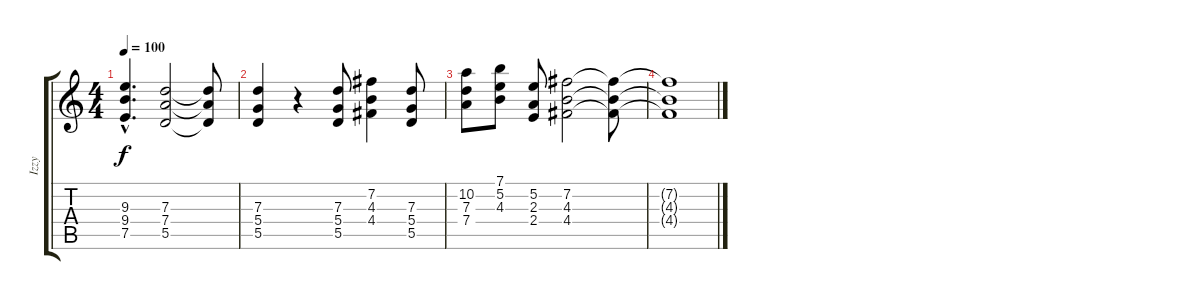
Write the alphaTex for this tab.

\track ("Izzy" "Izzy") {instrument distortionguitar}
\staff {score tabs}
\tuning (E4 B3 G3 D3 A2 E2) {hide}
\ts (4 4)
\tempo 100
\clef g2
\ks c
(9.3{hac} 9.4{hac} 7.5{hac}).4{d dy f} (7.3 7.4 5.5).2 (7.3{t} 7.4{t} 5.5{t}).8 |
(7.3 5.4 5.5).4 r.4 (7.3 5.4 5.5).8 (7.2 4.3 4.4).4 (7.3 5.4 5.5).8 |
(10.2 7.3 7.4).8 (7.1 5.2 4.3).8 (5.2 2.3 2.4).8 (7.2 4.3 4.4).2 (7.2{t} 4.3{t} 4.4{t}).8 |
(7.2{t} 4.3{t} 4.4{t}).1
